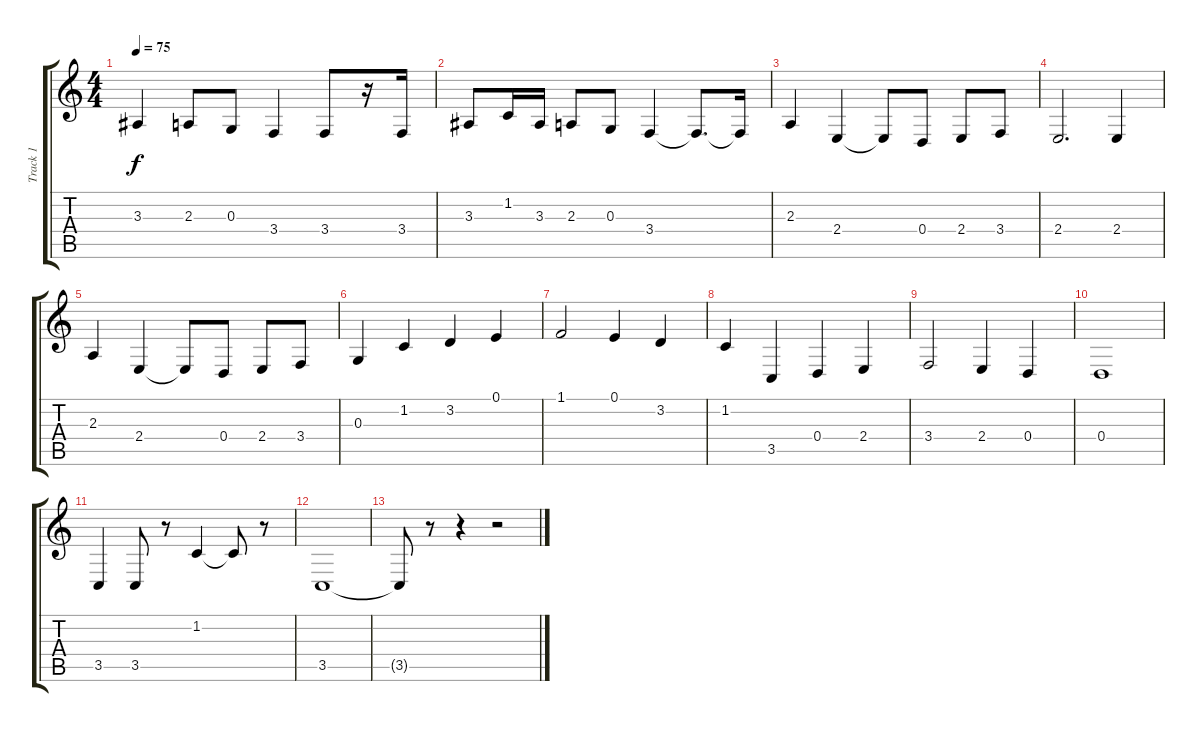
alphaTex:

\track ("Track 1" "Track 1") {instrument acousticgrandpiano}
\staff {score tabs}
\tuning (E4 B3 G3 D3 A2 E2) {hide}
\ts (4 4)
\tempo 75
\clef g2
\ks c
3.3.4{dy f} 2.3.8 0.3.8 3.4.4 3.4.8 r.16 3.4.16 |
3.3.8 1.2.16 3.3.16 2.3.8 0.3.8 3.4.4 3.4{t}.8{d} 3.4{t}.16 |
2.3.4 2.4.4 2.4{t}.8 0.4.8 2.4.8 3.4.8 |
2.4.2{d} 2.4.4 |
2.3.4 2.4.4 2.4{t}.8 0.4.8 2.4.8 3.4.8 |
0.3.4 1.2.4 3.2.4 0.1.4 |
1.1.2 0.1.4 3.2.4 |
1.2.4 3.5.4 0.4.4 2.4.4 |
3.4.2 2.4.4 0.4.4 |
0.4.1 |
3.5.4 3.5.8 r.8 1.2.4 1.2{t}.8 r.8 |
3.5.1 |
3.5{t}.8 r.8 r.4 r.2
